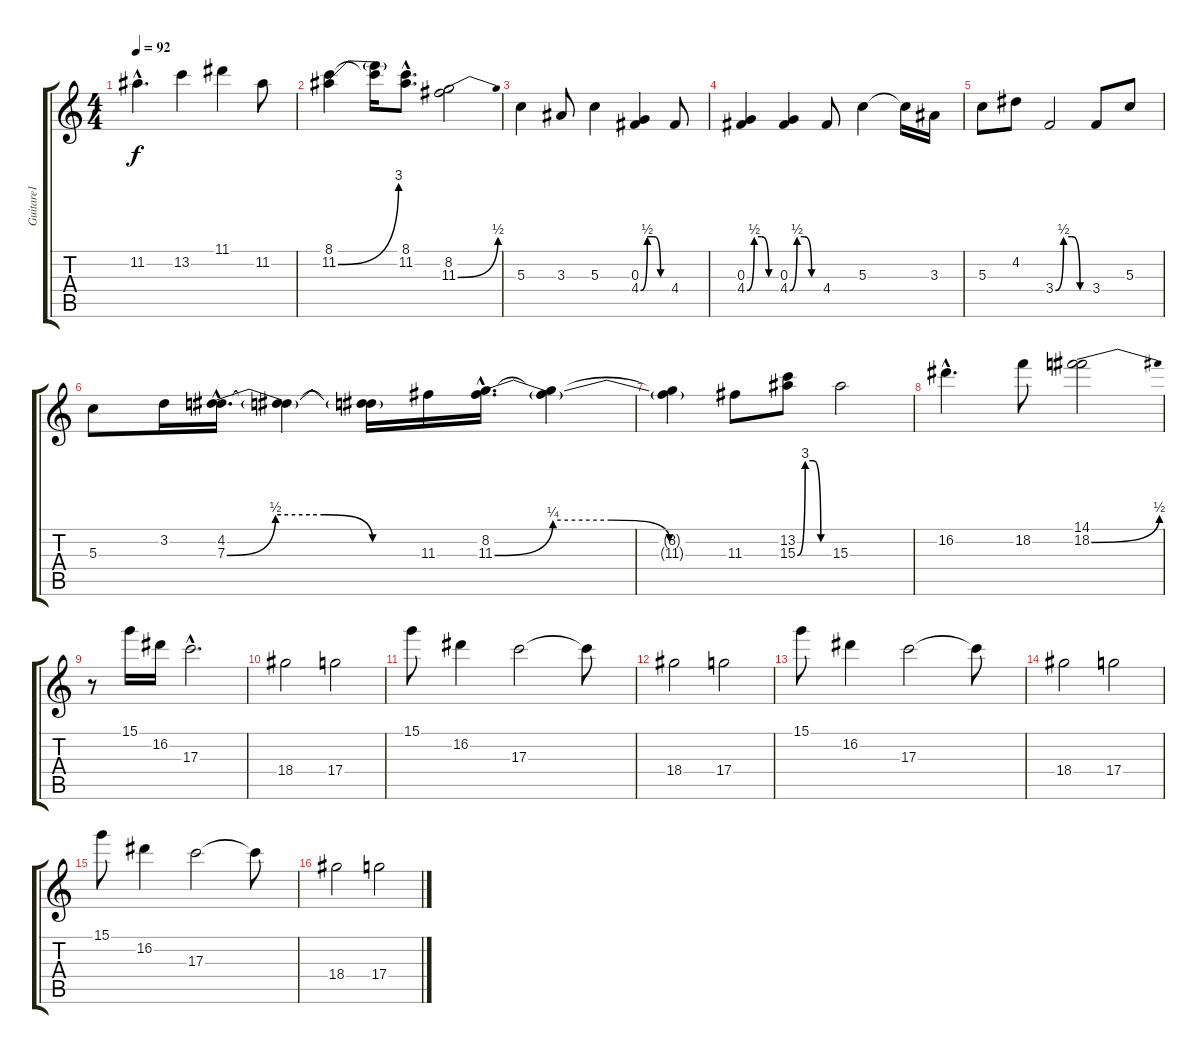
\track ("Guitare1" "Guitare1") {instrument distortionguitar}
\staff {score tabs}
\tuning (E4 B3 G3 D3 A2 E2) {hide}
\ts (4 4)
\tempo 92
\clef g2
\ks c
11.2{hac}.4{d dy f} 13.2.4 11.1.4 11.2.8 |
(8.1 11.2{be (bend 0 0 60 12)}).4 (8.1{t} 11.2{t}).16 (8.1{hac} 11.2{hac}).8{d} (8.2 11.3{be (bend 0 0 60 2)}).2 |
5.3.4 3.3.8 5.3.4 (0.3 4.4{be (custom 0 0 15 2 30 2 45 0 60 0)}).4 4.4.8 |
(0.3 4.4{be (custom 0 0 15 2 30 2 45 0 60 0)}).4 (0.3 4.4{be (custom 0 0 15 2 30 2 45 0 60 0)}).4 4.4.8 5.3.4 5.3{t}.16 3.3.16 |
5.3.8 4.2.8 3.4{be (custom 0 0 15 2 30 2 45 0 60 0)}.2 3.4.8 5.3.8 |
5.3.8 3.2.16 (4.2{hac} 7.3{be (custom 0 0 15 2 30 2 45 0 60 0) hac}).16{d} (4.2{t} 7.3{t}).4 (4.2{t} 7.3{t}).16 11.3.16 (8.2{hac} 11.3{be (custom 0 0 15 1 30 1 45 0 60 0) hac}).16{d} (8.2{t} 11.3{t}).4 |
(8.2{t} 11.3{t}).4 11.3.8 (13.2 15.3{be (custom 0 0 15 12 30 12 45 0 60 0)}).8 15.3.2 |
16.2{hac}.4{d} 18.2.8 (14.1 18.2{be (bend 0 0 60 2)}).2 |
r.8 15.1.16 16.2.16 17.3{hac}.2{d} |
18.4.2 17.4.2 |
15.1.8 16.2.4 17.3.2 17.3{t}.8 |
18.4.2 17.4.2 |
15.1.8 16.2.4 17.3.2 17.3{t}.8 |
18.4.2 17.4.2 |
15.1.8 16.2.4 17.3.2 17.3{t}.8 |
18.4.2 17.4.2
